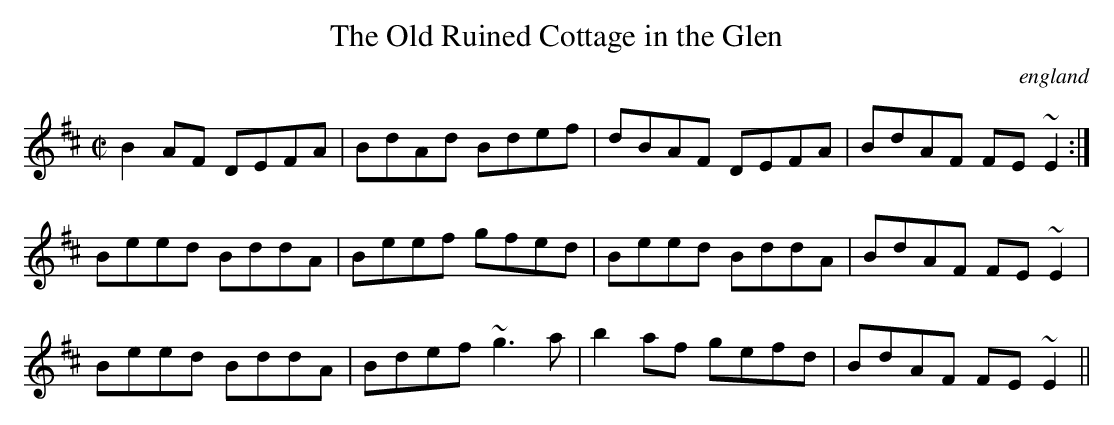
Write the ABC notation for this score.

X:1
T:Old Ruined Cottage in the Glen, The
O:england
M:C|
K:D
B2AF DEFA|BdAd Bdef|dBAF DEFA|BdAF FE~E2:|
Beed BddA|Beef gfed|Beed BddA|BdAF FE~E2|
Beed BddA|Bdef ~g3a|b2af gefd|BdAF FE~E2||
